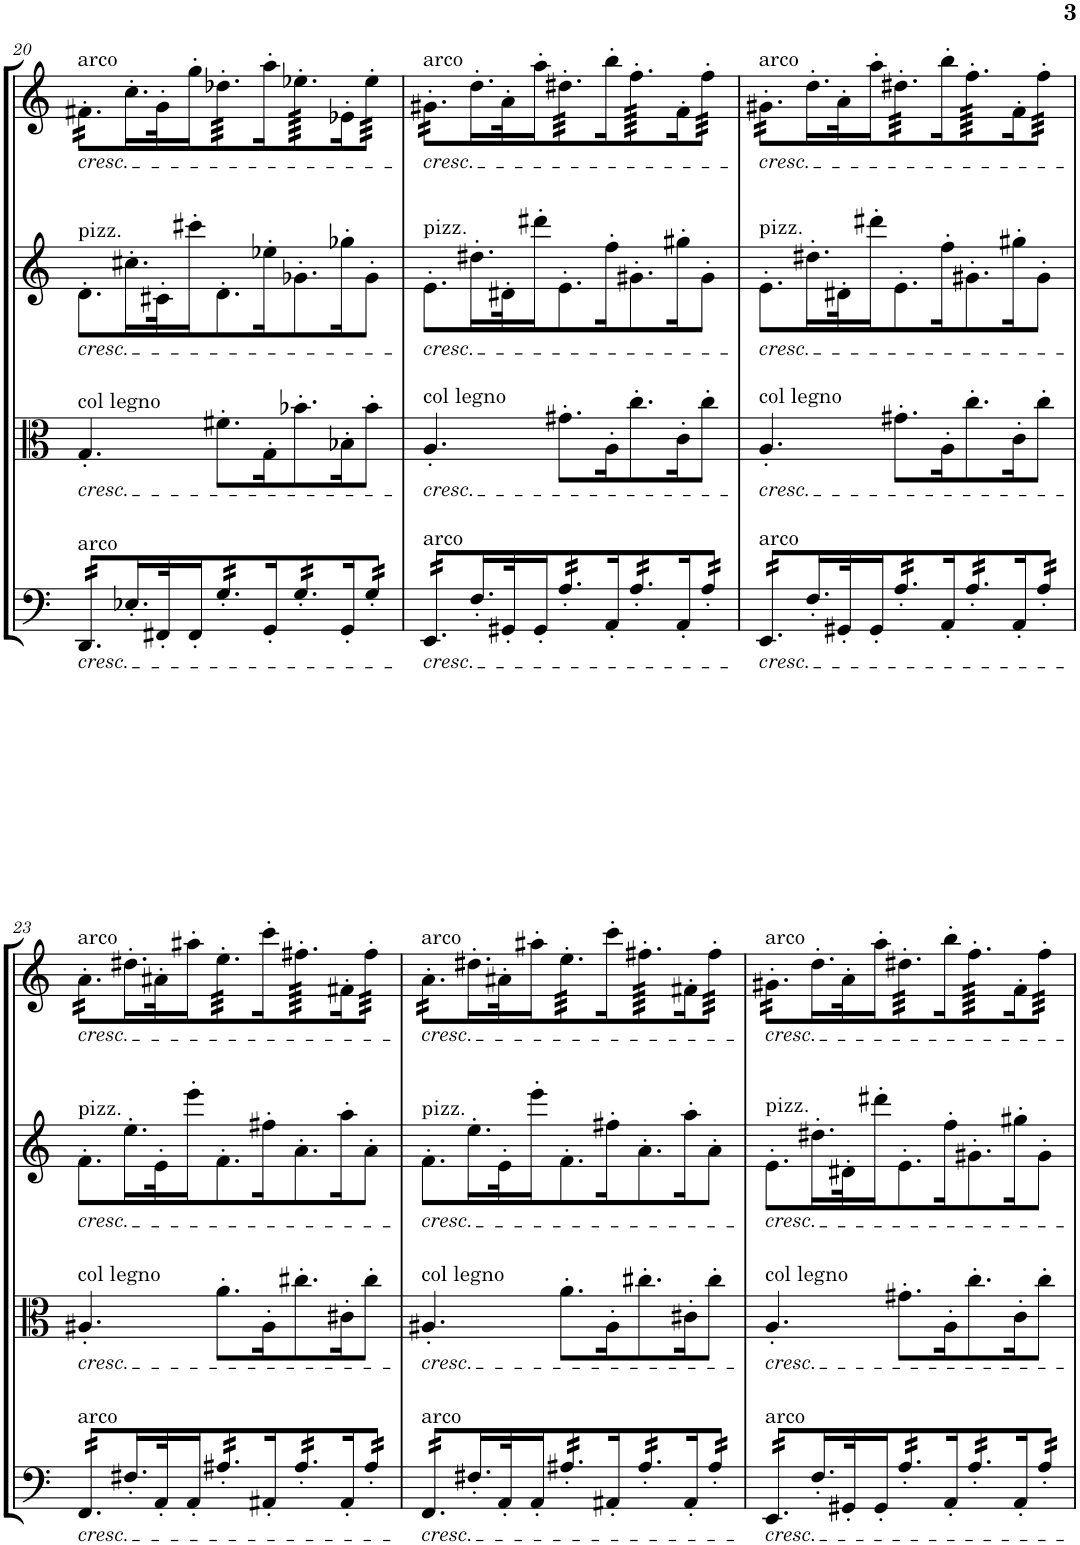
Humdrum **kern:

**kern	**kern	**kern	**kern
*part4	*part3	*part2	*part1
*staff4	*staff3	*staff2	*staff1
*I"Violoncello	*I"Viola	*I"Violin II	*I"Violin I
*I'Vc	*I'Vla	*I'Vln	*I'Vln
!!LO:PB:g=z
*clefF4	*clefC3	*clefG2	*clefG2
*k[]	*k[]	*k[]	*k[]
*M4/4	*M4/4	*M4/4	*M4/4
=20	=20	=20	=20
!	!	!	!LO:TX:a:t=arco
!	!	!	!LO:TX:b:i:t=cresc.
!	!	!LO:TX:a:t=pizz.	!
!	!	!LO:TX:b:i:t=cresc.	!
!	!LO:TX:a:t=col legno	!	!
!	!LO:TX:b:i:t=cresc.	!	!
!LO:TX:a:t=arco	!	!	!
!LO:TX:b:i:t=cresc.	!	!	!
*tremolo	*	*	*
*	*	*	*tremolo
32DD/LLL	4.G'/	8.d'\L	32f#X'\LLL
32DD/	.	.	32f#X'\
32DD/	.	.	32f#X'\
32DD/	.	.	32f#X'\
32DD/	.	.	32f#X'\
32DD/JJJ	.	.	32f#X'\JJJ
*	*	*	*Xtremolo
*Xtremolo	*	*	*
16.E-X'/L	.	16.cc#X'\L	16.cc'\L
32FF#X'/K	.	32c#X'\K	32g'\K
16FF#'/J	.	16ccc#X'\J	16gg'\J
*tremolo	*	*	*
*	*	*	*tremolo
32G'/LLL	8.f#X'\L	8.d'\	64dd-X'\LLLL
.	.	.	64dd-X'\
32G'/	.	.	64dd-X'\
.	.	.	64dd-X'\
32G'/	.	.	64dd-X'\
.	.	.	64dd-X'\
32G'/	.	.	64dd-X'\
.	.	.	64dd-X'\
32G'/	.	.	64dd-X'\
.	.	.	64dd-X'\
32G'/JJJ	.	.	64dd-X'\
*Xtremolo	*	*	*
.	.	.	64dd-X'\JJJJ
*	*	*	*Xtremolo
16GG'/K	16G'\K	16ee-X'\K	16aa'\K
*tremolo	*	*	*
*	*	*	*tremolo
32G'/LLL	8.b-X'\	8.g-X'\	128ee-X'\LLLLL
.	.	.	128ee-X'\
.	.	.	128ee-X'\
.	.	.	128ee-X'\
32G'/	.	.	128ee-X'\
.	.	.	128ee-X'\
.	.	.	128ee-X'\
.	.	.	128ee-X'\
32G'/	.	.	128ee-X'\
.	.	.	128ee-X'\
.	.	.	128ee-X'\
.	.	.	128ee-X'\
32G'/	.	.	128ee-X'\
.	.	.	128ee-X'\
.	.	.	128ee-X'\
.	.	.	128ee-X'\
32G'/	.	.	128ee-X'\
.	.	.	128ee-X'\
.	.	.	128ee-X'\
.	.	.	128ee-X'\
32G'/JJJ	.	.	128ee-X'\
*Xtremolo	*	*	*
.	.	.	128ee-X'\
.	.	.	128ee-X'\
.	.	.	128ee-X'\JJJJJ
*	*	*	*Xtremolo
16GG'/K	16B-X'\K	16gg-X'\K	16e-X'\K
*tremolo	*	*	*
*	*	*	*tremolo
32G'/	8b-'\J	8g-'\J	64ee-'\
.	.	.	64ee-'\
32G'/	.	.	64ee-'\
.	.	.	64ee-'\
32G'/	.	.	64ee-'\
.	.	.	64ee-'\
32G'/JJJ	.	.	64ee-'\
.	.	.	64ee-'\JJJJ
=21	=21	=21	=21
!	!	!	!LO:TX:a:t=arco
!	!	!	!LO:TX:b:i:t=cresc.
!	!	!LO:TX:a:t=pizz.	!
!	!	!LO:TX:b:i:t=cresc.	!
!	!LO:TX:a:t=col legno	!	!
!	!LO:TX:b:i:t=cresc.	!	!
!LO:TX:a:t=arco	!	!	!
!LO:TX:b:i:t=cresc.	!	!	!
32EE/LLL	4.A'/	8.e'\L	32g#X'\LLL
32EE/	.	.	32g#X'\
32EE/	.	.	32g#X'\
32EE/	.	.	32g#X'\
32EE/	.	.	32g#X'\
32EE/JJJ	.	.	32g#X'\JJJ
*	*	*	*Xtremolo
*Xtremolo	*	*	*
16.F'/L	.	16.dd#X'\L	16.dd'\L
32GG#X'/K	.	32d#X'\K	32a'\K
16GG#'/J	.	16ddd#X'\J	16aa'\J
*tremolo	*	*	*
*	*	*	*tremolo
32A'/LLL	8.g#X'\L	8.e'\	64dd#X'\LLLL
.	.	.	64dd#X'\
32A'/	.	.	64dd#X'\
.	.	.	64dd#X'\
32A'/	.	.	64dd#X'\
.	.	.	64dd#X'\
32A'/	.	.	64dd#X'\
.	.	.	64dd#X'\
32A'/	.	.	64dd#X'\
.	.	.	64dd#X'\
32A'/JJJ	.	.	64dd#X'\
*Xtremolo	*	*	*
.	.	.	64dd#X'\JJJJ
*	*	*	*Xtremolo
16AA'/K	16A'\K	16ff'\K	16bb'\K
*tremolo	*	*	*
*	*	*	*tremolo
32A'/LLL	8.cc'\	8.g#X'\	128ff'\LLLLL
.	.	.	128ff'\
.	.	.	128ff'\
.	.	.	128ff'\
32A'/	.	.	128ff'\
.	.	.	128ff'\
.	.	.	128ff'\
.	.	.	128ff'\
32A'/	.	.	128ff'\
.	.	.	128ff'\
.	.	.	128ff'\
.	.	.	128ff'\
32A'/	.	.	128ff'\
.	.	.	128ff'\
.	.	.	128ff'\
.	.	.	128ff'\
32A'/	.	.	128ff'\
.	.	.	128ff'\
.	.	.	128ff'\
.	.	.	128ff'\
32A'/JJJ	.	.	128ff'\
*Xtremolo	*	*	*
.	.	.	128ff'\
.	.	.	128ff'\
.	.	.	128ff'\JJJJJ
*	*	*	*Xtremolo
16AA'/K	16c'\K	16gg#X'\K	16f'\K
*tremolo	*	*	*
*	*	*	*tremolo
32A'/	8cc'\J	8g#'\J	64ff'\
.	.	.	64ff'\
32A'/	.	.	64ff'\
.	.	.	64ff'\
32A'/	.	.	64ff'\
.	.	.	64ff'\
32A'/JJJ	.	.	64ff'\
.	.	.	64ff'\JJJJ
=22	=22	=22	=22
!	!	!	!LO:TX:a:t=arco
!	!	!	!LO:TX:b:i:t=cresc.
!	!	!LO:TX:a:t=pizz.	!
!	!	!LO:TX:b:i:t=cresc.	!
!	!LO:TX:a:t=col legno	!	!
!	!LO:TX:b:i:t=cresc.	!	!
!LO:TX:a:t=arco	!	!	!
!LO:TX:b:i:t=cresc.	!	!	!
32EE/LLL	4.A'/	8.e'\L	32g#X'\LLL
32EE/	.	.	32g#X'\
32EE/	.	.	32g#X'\
32EE/	.	.	32g#X'\
32EE/	.	.	32g#X'\
32EE/JJJ	.	.	32g#X'\JJJ
*	*	*	*Xtremolo
*Xtremolo	*	*	*
16.F'/L	.	16.dd#X'\L	16.dd'\L
32GG#X'/K	.	32d#X'\K	32a'\K
16GG#'/J	.	16ddd#X'\J	16aa'\J
*tremolo	*	*	*
*	*	*	*tremolo
32A'/LLL	8.g#X'\L	8.e'\	64dd#X'\LLLL
.	.	.	64dd#X'\
32A'/	.	.	64dd#X'\
.	.	.	64dd#X'\
32A'/	.	.	64dd#X'\
.	.	.	64dd#X'\
32A'/	.	.	64dd#X'\
.	.	.	64dd#X'\
32A'/	.	.	64dd#X'\
.	.	.	64dd#X'\
32A'/JJJ	.	.	64dd#X'\
*Xtremolo	*	*	*
.	.	.	64dd#X'\JJJJ
*	*	*	*Xtremolo
16AA'/K	16A'\K	16ff'\K	16bb'\K
*tremolo	*	*	*
*	*	*	*tremolo
32A'/LLL	8.cc'\	8.g#X'\	128ff'\LLLLL
.	.	.	128ff'\
.	.	.	128ff'\
.	.	.	128ff'\
32A'/	.	.	128ff'\
.	.	.	128ff'\
.	.	.	128ff'\
.	.	.	128ff'\
32A'/	.	.	128ff'\
.	.	.	128ff'\
.	.	.	128ff'\
.	.	.	128ff'\
32A'/	.	.	128ff'\
.	.	.	128ff'\
.	.	.	128ff'\
.	.	.	128ff'\
32A'/	.	.	128ff'\
.	.	.	128ff'\
.	.	.	128ff'\
.	.	.	128ff'\
32A'/JJJ	.	.	128ff'\
*Xtremolo	*	*	*
.	.	.	128ff'\
.	.	.	128ff'\
.	.	.	128ff'\JJJJJ
*	*	*	*Xtremolo
16AA'/K	16c'\K	16gg#X'\K	16f'\K
*tremolo	*	*	*
*	*	*	*tremolo
32A'/	8cc'\J	8g#'\J	64ff'\
.	.	.	64ff'\
32A'/	.	.	64ff'\
.	.	.	64ff'\
32A'/	.	.	64ff'\
.	.	.	64ff'\
32A'/JJJ	.	.	64ff'\
.	.	.	64ff'\JJJJ
!!LO:LB:g=z
=23	=23	=23	=23
!	!	!	!LO:TX:a:t=arco
!	!	!	!LO:TX:b:i:t=cresc.
!	!	!LO:TX:a:t=pizz.	!
!	!	!LO:TX:b:i:t=cresc.	!
!	!LO:TX:a:t=col legno	!	!
!	!LO:TX:b:i:t=cresc.	!	!
!LO:TX:a:t=arco	!	!	!
!LO:TX:b:i:t=cresc.	!	!	!
32FF/LLL	4.A#X'/	8.f'\L	32a'\LLL
32FF/	.	.	32a'\
32FF/	.	.	32a'\
32FF/	.	.	32a'\
32FF/	.	.	32a'\
32FF/JJJ	.	.	32a'\JJJ
*	*	*	*Xtremolo
*Xtremolo	*	*	*
16.F#X'/L	.	16.ee'\L	16.dd#X'\L
32AA'/K	.	32e'\K	32a#X'\K
16AA'/J	.	16eee'\J	16aa#X'\J
*tremolo	*	*	*
*	*	*	*tremolo
32A#X'/LLL	8.a'\L	8.f'\	64ee'\LLLL
.	.	.	64ee'\
32A#X'/	.	.	64ee'\
.	.	.	64ee'\
32A#X'/	.	.	64ee'\
.	.	.	64ee'\
32A#X'/	.	.	64ee'\
.	.	.	64ee'\
32A#X'/	.	.	64ee'\
.	.	.	64ee'\
32A#X'/JJJ	.	.	64ee'\
*Xtremolo	*	*	*
.	.	.	64ee'\JJJJ
*	*	*	*Xtremolo
16AA#X'/K	16A#'\K	16ff#X'\K	16ccc'\K
*tremolo	*	*	*
*	*	*	*tremolo
32A#'/LLL	8.cc#X'\	8.a'\	128ff#X'\LLLLL
.	.	.	128ff#X'\
.	.	.	128ff#X'\
.	.	.	128ff#X'\
32A#'/	.	.	128ff#X'\
.	.	.	128ff#X'\
.	.	.	128ff#X'\
.	.	.	128ff#X'\
32A#'/	.	.	128ff#X'\
.	.	.	128ff#X'\
.	.	.	128ff#X'\
.	.	.	128ff#X'\
32A#'/	.	.	128ff#X'\
.	.	.	128ff#X'\
.	.	.	128ff#X'\
.	.	.	128ff#X'\
32A#'/	.	.	128ff#X'\
.	.	.	128ff#X'\
.	.	.	128ff#X'\
.	.	.	128ff#X'\
32A#'/JJJ	.	.	128ff#X'\
*Xtremolo	*	*	*
.	.	.	128ff#X'\
.	.	.	128ff#X'\
.	.	.	128ff#X'\JJJJJ
*	*	*	*Xtremolo
16AA#'/K	16c#X'\K	16aa'\K	16f#X'\K
*tremolo	*	*	*
*	*	*	*tremolo
32A#'/	8cc#'\J	8a'\J	64ff#'\
.	.	.	64ff#'\
32A#'/	.	.	64ff#'\
.	.	.	64ff#'\
32A#'/	.	.	64ff#'\
.	.	.	64ff#'\
32A#'/JJJ	.	.	64ff#'\
.	.	.	64ff#'\JJJJ
=24	=24	=24	=24
!	!	!	!LO:TX:a:t=arco
!	!	!	!LO:TX:b:i:t=cresc.
!	!	!LO:TX:a:t=pizz.	!
!	!	!LO:TX:b:i:t=cresc.	!
!	!LO:TX:a:t=col legno	!	!
!	!LO:TX:b:i:t=cresc.	!	!
!LO:TX:a:t=arco	!	!	!
!LO:TX:b:i:t=cresc.	!	!	!
32FF/LLL	4.A#X'/	8.f'\L	32a'\LLL
32FF/	.	.	32a'\
32FF/	.	.	32a'\
32FF/	.	.	32a'\
32FF/	.	.	32a'\
32FF/JJJ	.	.	32a'\JJJ
*	*	*	*Xtremolo
*Xtremolo	*	*	*
16.F#X'/L	.	16.ee'\L	16.dd#X'\L
32AA'/K	.	32e'\K	32a#X'\K
16AA'/J	.	16eee'\J	16aa#X'\J
*tremolo	*	*	*
*	*	*	*tremolo
32A#X'/LLL	8.a'\L	8.f'\	64ee'\LLLL
.	.	.	64ee'\
32A#X'/	.	.	64ee'\
.	.	.	64ee'\
32A#X'/	.	.	64ee'\
.	.	.	64ee'\
32A#X'/	.	.	64ee'\
.	.	.	64ee'\
32A#X'/	.	.	64ee'\
.	.	.	64ee'\
32A#X'/JJJ	.	.	64ee'\
*Xtremolo	*	*	*
.	.	.	64ee'\JJJJ
*	*	*	*Xtremolo
16AA#X'/K	16A#'\K	16ff#X'\K	16ccc'\K
*tremolo	*	*	*
*	*	*	*tremolo
32A#'/LLL	8.cc#X'\	8.a'\	128ff#X'\LLLLL
.	.	.	128ff#X'\
.	.	.	128ff#X'\
.	.	.	128ff#X'\
32A#'/	.	.	128ff#X'\
.	.	.	128ff#X'\
.	.	.	128ff#X'\
.	.	.	128ff#X'\
32A#'/	.	.	128ff#X'\
.	.	.	128ff#X'\
.	.	.	128ff#X'\
.	.	.	128ff#X'\
32A#'/	.	.	128ff#X'\
.	.	.	128ff#X'\
.	.	.	128ff#X'\
.	.	.	128ff#X'\
32A#'/	.	.	128ff#X'\
.	.	.	128ff#X'\
.	.	.	128ff#X'\
.	.	.	128ff#X'\
32A#'/JJJ	.	.	128ff#X'\
*Xtremolo	*	*	*
.	.	.	128ff#X'\
.	.	.	128ff#X'\
.	.	.	128ff#X'\JJJJJ
*	*	*	*Xtremolo
16AA#'/K	16c#X'\K	16aa'\K	16f#X'\K
*tremolo	*	*	*
*	*	*	*tremolo
32A#'/	8cc#'\J	8a'\J	64ff#'\
.	.	.	64ff#'\
32A#'/	.	.	64ff#'\
.	.	.	64ff#'\
32A#'/	.	.	64ff#'\
.	.	.	64ff#'\
32A#'/JJJ	.	.	64ff#'\
.	.	.	64ff#'\JJJJ
=25	=25	=25	=25
!	!	!	!LO:TX:a:t=arco
!	!	!	!LO:TX:b:i:t=cresc.
!	!	!LO:TX:a:t=pizz.	!
!	!	!LO:TX:b:i:t=cresc.	!
!	!LO:TX:a:t=col legno	!	!
!	!LO:TX:b:i:t=cresc.	!	!
!LO:TX:a:t=arco	!	!	!
!LO:TX:b:i:t=cresc.	!	!	!
32EE/LLL	4.A'/	8.e'\L	32g#X'\LLL
32EE/	.	.	32g#X'\
32EE/	.	.	32g#X'\
32EE/	.	.	32g#X'\
32EE/	.	.	32g#X'\
32EE/JJJ	.	.	32g#X'\JJJ
*	*	*	*Xtremolo
*Xtremolo	*	*	*
16.F'/L	.	16.dd#X'\L	16.dd'\L
32GG#X'/K	.	32d#X'\K	32a'\K
16GG#'/J	.	16ddd#X'\J	16aa'\J
*tremolo	*	*	*
*	*	*	*tremolo
32A'/LLL	8.g#X'\L	8.e'\	64dd#X'\LLLL
.	.	.	64dd#X'\
32A'/	.	.	64dd#X'\
.	.	.	64dd#X'\
32A'/	.	.	64dd#X'\
.	.	.	64dd#X'\
32A'/	.	.	64dd#X'\
.	.	.	64dd#X'\
32A'/	.	.	64dd#X'\
.	.	.	64dd#X'\
32A'/JJJ	.	.	64dd#X'\
*Xtremolo	*	*	*
.	.	.	64dd#X'\JJJJ
*	*	*	*Xtremolo
16AA'/K	16A'\K	16ff'\K	16bb'\K
*tremolo	*	*	*
*	*	*	*tremolo
32A'/LLL	8.cc'\	8.g#X'\	128ff'\LLLLL
.	.	.	128ff'\
.	.	.	128ff'\
.	.	.	128ff'\
32A'/	.	.	128ff'\
.	.	.	128ff'\
.	.	.	128ff'\
.	.	.	128ff'\
32A'/	.	.	128ff'\
.	.	.	128ff'\
.	.	.	128ff'\
.	.	.	128ff'\
32A'/	.	.	128ff'\
.	.	.	128ff'\
.	.	.	128ff'\
.	.	.	128ff'\
32A'/	.	.	128ff'\
.	.	.	128ff'\
.	.	.	128ff'\
.	.	.	128ff'\
32A'/JJJ	.	.	128ff'\
*Xtremolo	*	*	*
.	.	.	128ff'\
.	.	.	128ff'\
.	.	.	128ff'\JJJJJ
*	*	*	*Xtremolo
16AA'/K	16c'\K	16gg#X'\K	16f'\K
*tremolo	*	*	*
*	*	*	*tremolo
32A'/	8cc'\J	8g#'\J	64ff'\
.	.	.	64ff'\
32A'/	.	.	64ff'\
.	.	.	64ff'\
32A'/	.	.	64ff'\
.	.	.	64ff'\
32A'/JJJ	.	.	64ff'\
*Xtremolo	*	*	*
.	.	.	64ff'\JJJJ
*	*	*	*Xtremolo
=	=	=	=
*-	*-	*-	*-
